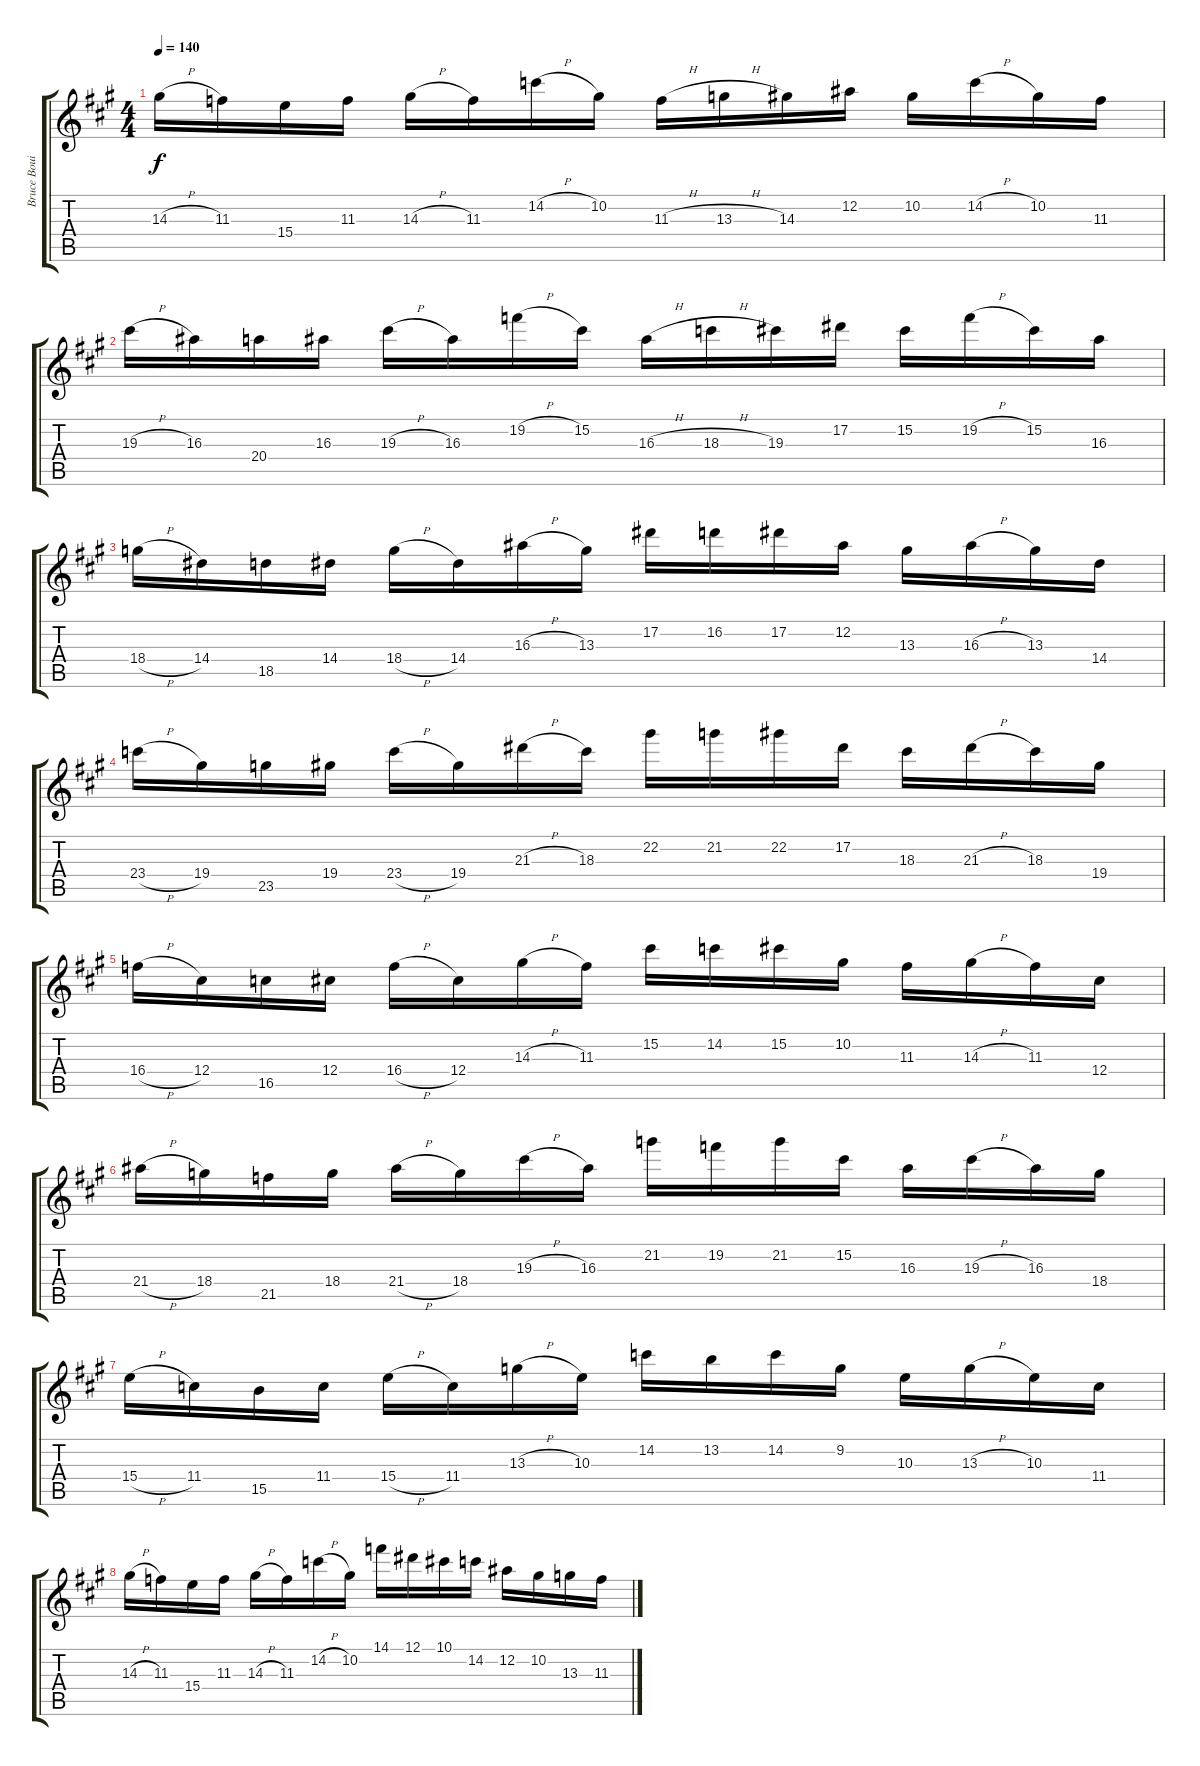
\track ("Bruce Bouillet" "Bruce Boui") {instrument distortionguitar}
\staff {score tabs}
\tuning (Eb4 Bb3 Gb3 Db3 Ab2 Eb2) {hide}
\ts (4 4)
\tempo 140
\clef g2
\ks f#minor
14.3{h}.16{dy f} 11.3.16 15.4.16 11.3.16 14.3{h}.16 11.3.16 14.2{h}.16 10.2.16 11.3{h}.16 13.3{h}.16 14.3.16 12.2.16 10.2.16 14.2{h}.16 10.2.16 11.3.16 |
19.3{h}.16 16.3.16 20.4.16 16.3.16 19.3{h}.16 16.3.16 19.2{h}.16 15.2.16 16.3{h}.16 18.3{h}.16 19.3.16 17.2.16 15.2.16 19.2{h}.16 15.2.16 16.3.16 |
18.4{h}.16 14.4.16 18.5.16 14.4.16 18.4{h}.16 14.4.16 16.3{h}.16 13.3.16 17.2.16 16.2.16 17.2.16 12.2.16 13.3.16 16.3{h}.16 13.3.16 14.4.16 |
23.4{h}.16 19.4.16 23.5.16 19.4.16 23.4{h}.16 19.4.16 21.3{h}.16 18.3.16 22.2.16 21.2.16 22.2.16 17.2.16 18.3.16 21.3{h}.16 18.3.16 19.4.16 |
16.4{h}.16 12.4.16 16.5.16 12.4.16 16.4{h}.16 12.4.16 14.3{h}.16 11.3.16 15.2.16 14.2.16 15.2.16 10.2.16 11.3.16 14.3{h}.16 11.3.16 12.4.16 |
21.4{h}.16 18.4.16 21.5.16 18.4.16 21.4{h}.16 18.4.16 19.3{h}.16 16.3.16 21.2.16 19.2.16 21.2.16 15.2.16 16.3.16 19.3{h}.16 16.3.16 18.4.16 |
15.4{h}.16 11.4.16 15.5.16 11.4.16 15.4{h}.16 11.4.16 13.3{h}.16 10.3.16 14.2.16 13.2.16 14.2.16 9.2.16 10.3.16 13.3{h}.16 10.3.16 11.4.16 |
14.3{h}.16 11.3.16 15.4.16 11.3.16 14.3{h}.16 11.3.16 14.2{h}.16 10.2.16 14.1.16 12.1.16 10.1.16 14.2.16 12.2.16 10.2.16 13.3.16 11.3.16
